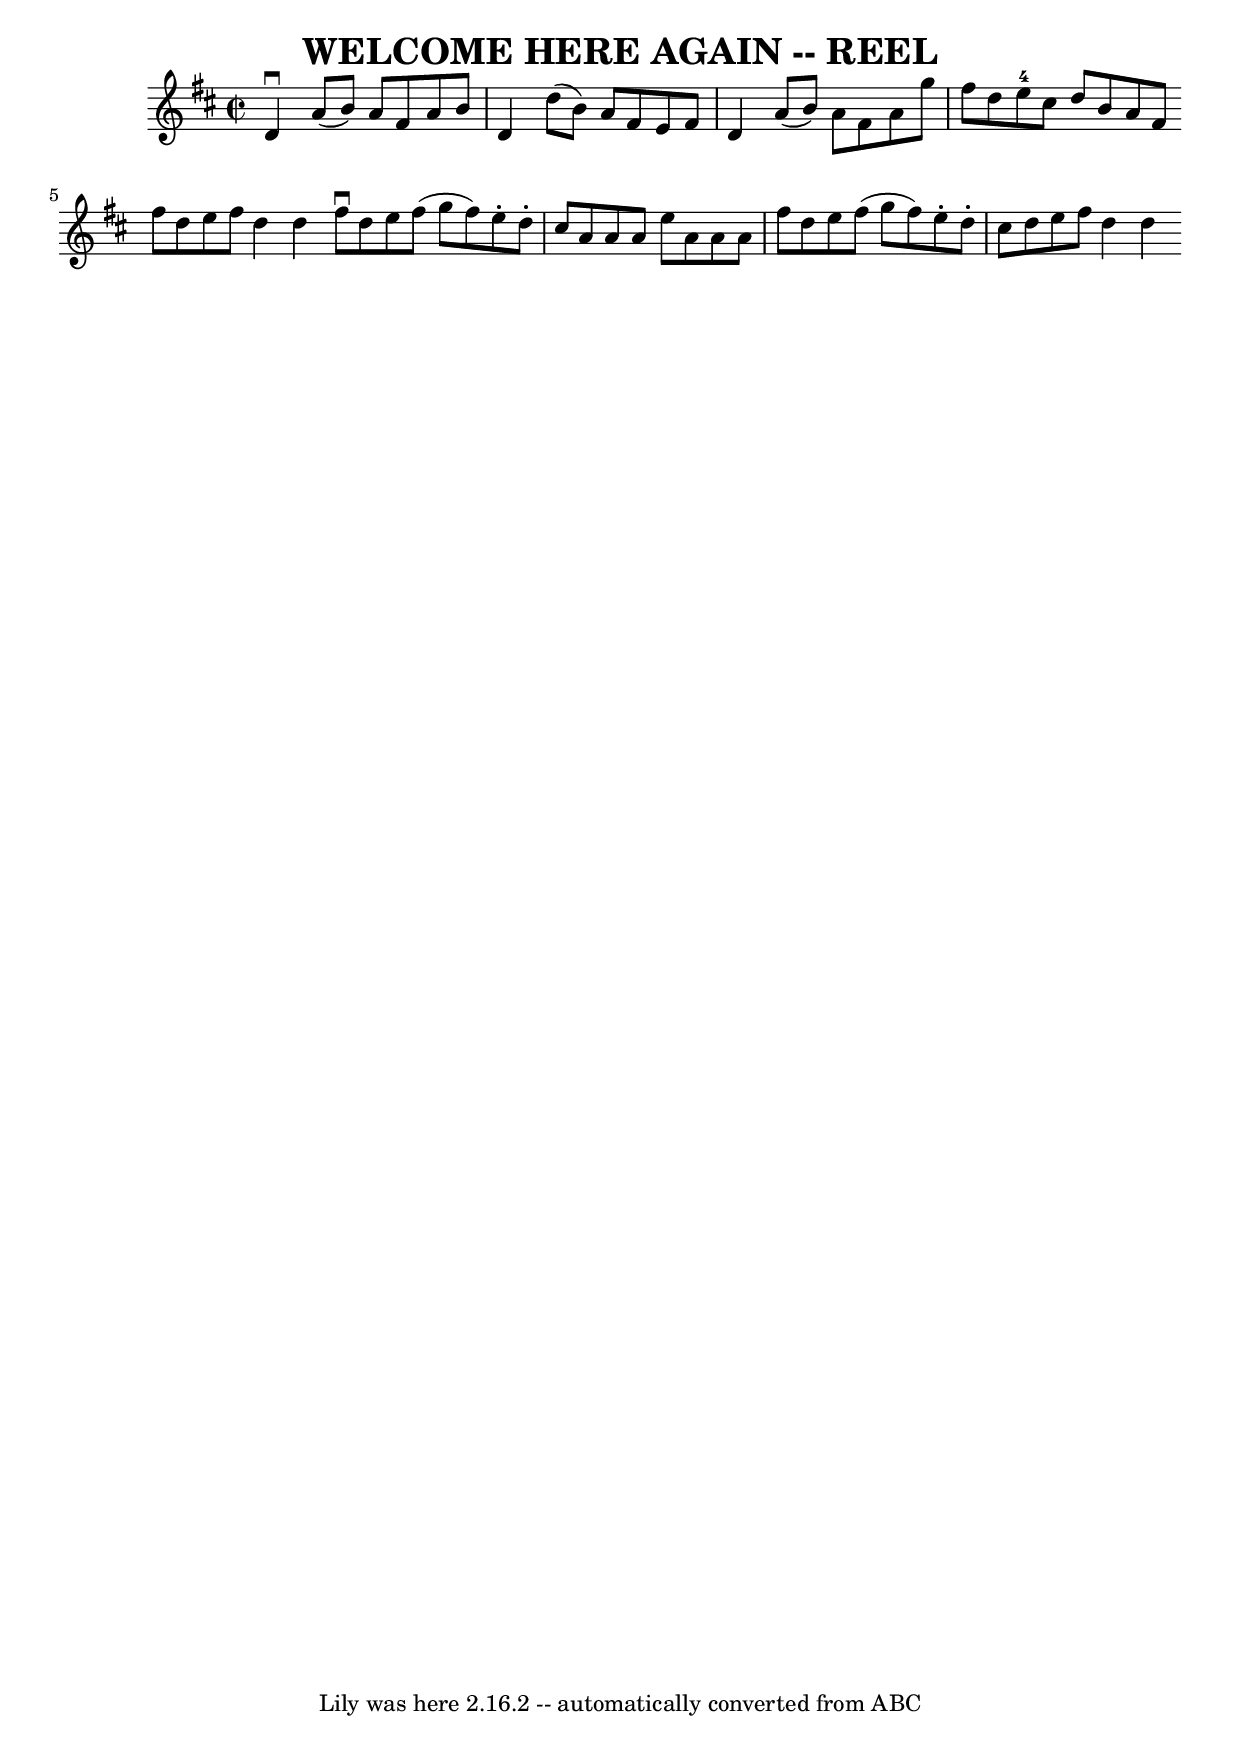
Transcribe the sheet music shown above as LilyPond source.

\version "2.7.40"
\include "Mammoth.ily"
\header {
	%% book = "Ryan's Mammoth Collection of Fiddle Tunes"
	crossRefNumber = "1"
	footnotes = ""
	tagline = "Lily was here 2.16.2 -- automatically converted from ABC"
	title = "WELCOME HERE AGAIN -- REEL"
}
voicedefault =  {
\set Score.defaultBarType = "empty"

\override Staff.TimeSignature #'style = #'C
 \time 2/2 \key d \major d'4^\downbow a'8 (b'8) a'8 fis'8    
a'8 b'8    |
 d'4 d''8 (b'8) a'8 fis'8 e'8 fis'8 
   |
 d'4 a'8 (b'8) a'8 fis'8 a'8 g''8    |
  
   |
 fis''8 d''8 e''8-4 cis''8 d''8 b'8 a'8    
fis'8    \bar ":|" fis''8 d''8 e''8 fis''8 d''4 d''4    
|
     \bar "|:" fis''8^\downbow d''8 e''8 fis''8 (g''8    
fis''8) e''8 -. d''8 -.   |
 cis''8 a'8 a'8 a'8 e''8 
 a'8 a'8 a'8    |
 fis''8 d''8 e''8 fis''8 (g''8    
fis''8) e''8 -. d''8 -.   |
 cis''8 d''8 e''8 fis''8    
d''4 d''4    \bar ":|"   
}

\score{
    <<

	\context Staff="default"
	{
	    \voicedefault 
	}

    >>
	\layout {
	}
	\midi {}
}
